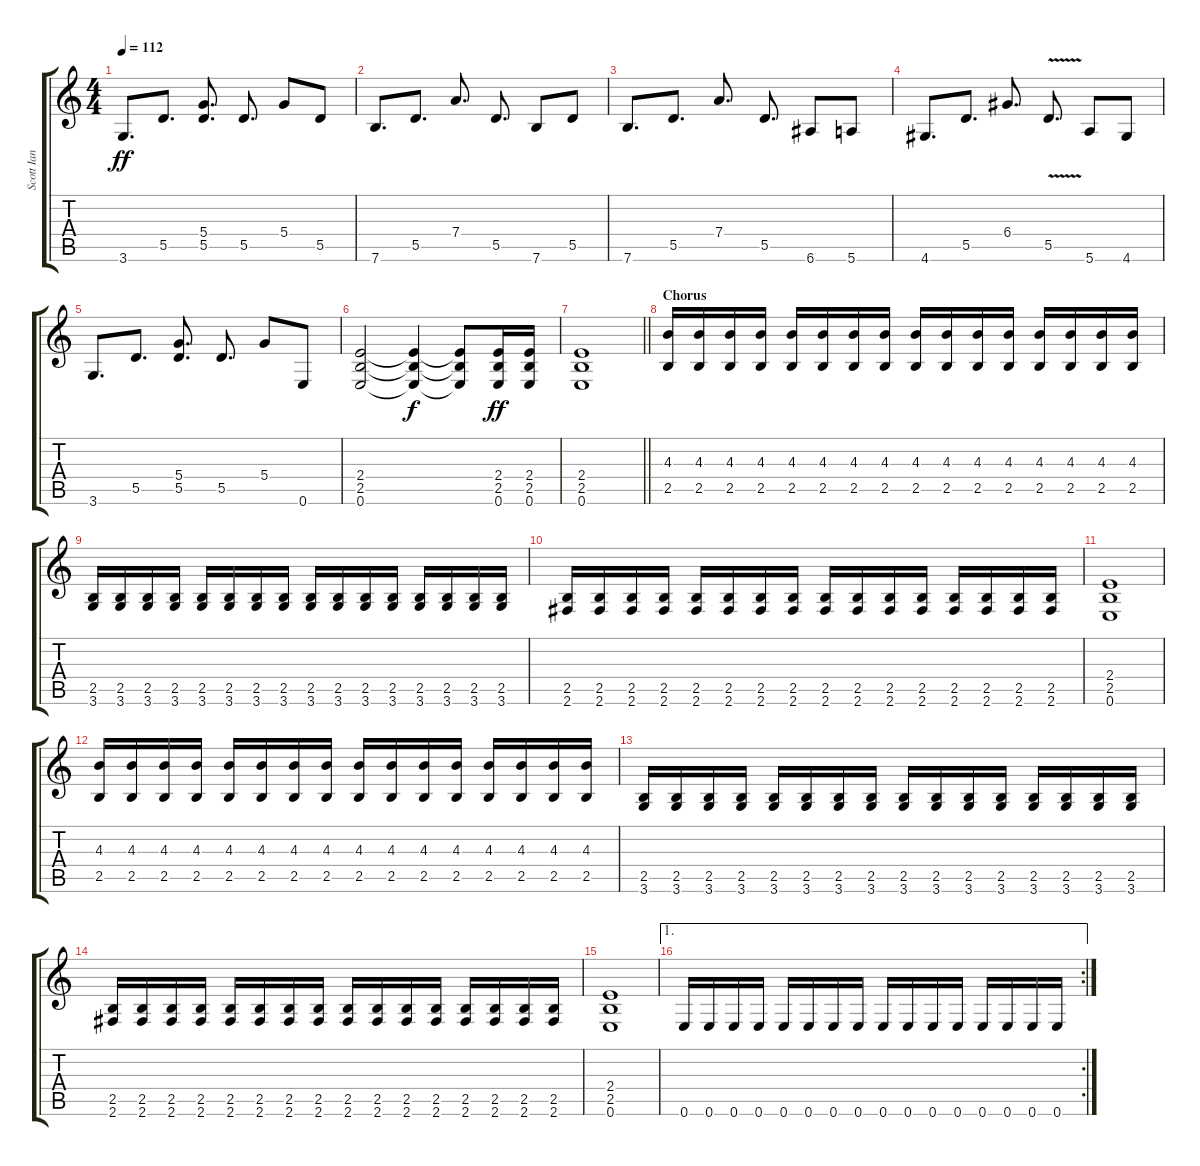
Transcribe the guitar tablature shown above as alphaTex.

\track ("Scott Ian" "Scott Ian") {instrument distortionguitar}
\staff {score tabs}
\tuning (E4 B3 G3 D3 A2 E2) {hide}
\ts (4 4)
\tempo 112
\clef g2
\ks c
3.6.8{d dy ff} 5.5.8{d} (5.4 5.5).8{d} 5.5.8{d} 5.4.8 5.5.8 |
7.6.8{d} 5.5.8{d} 7.4.8{d} 5.5.8{d} 7.6.8 5.5.8 |
7.6.8{d} 5.5.8{d} 7.4.8{d} 5.5.8{d} 6.6.8 5.6.8 |
4.6.8{d} 5.5.8{d} 6.4.8{d} 5.5{v}.8{d} 5.6.8 4.6.8 |
3.6.8{d} 5.5.8{d} (5.4 5.5).8{d} 5.5.8{d} 5.4.8 0.6.8 |
(2.4 2.5 0.6).2 (2.4{t} 2.5{t} 0.6{t}).4{dy f} (2.4{t} 2.5{t} 0.6{t}).8 (2.4 2.5 0.6).16{dy ff} (2.4 2.5 0.6).16 |
\barLineRight lightlight
(2.4 2.5 0.6).1 |
\section ("" "Chorus")
(4.3 2.5).16 (4.3 2.5).16 (4.3 2.5).16 (4.3 2.5).16 (4.3 2.5).16 (4.3 2.5).16 (4.3 2.5).16 (4.3 2.5).16 (4.3 2.5).16 (4.3 2.5).16 (4.3 2.5).16 (4.3 2.5).16 (4.3 2.5).16 (4.3 2.5).16 (4.3 2.5).16 (4.3 2.5).16 |
(2.5 3.6).16 (2.5 3.6).16 (2.5 3.6).16 (2.5 3.6).16 (2.5 3.6).16 (2.5 3.6).16 (2.5 3.6).16 (2.5 3.6).16 (2.5 3.6).16 (2.5 3.6).16 (2.5 3.6).16 (2.5 3.6).16 (2.5 3.6).16 (2.5 3.6).16 (2.5 3.6).16 (2.5 3.6).16 |
(2.5 2.6).16 (2.5 2.6).16 (2.5 2.6).16 (2.5 2.6).16 (2.5 2.6).16 (2.5 2.6).16 (2.5 2.6).16 (2.5 2.6).16 (2.5 2.6).16 (2.5 2.6).16 (2.5 2.6).16 (2.5 2.6).16 (2.5 2.6).16 (2.5 2.6).16 (2.5 2.6).16 (2.5 2.6).16 |
(2.4 2.5 0.6).1 |
(4.3 2.5).16 (4.3 2.5).16 (4.3 2.5).16 (4.3 2.5).16 (4.3 2.5).16 (4.3 2.5).16 (4.3 2.5).16 (4.3 2.5).16 (4.3 2.5).16 (4.3 2.5).16 (4.3 2.5).16 (4.3 2.5).16 (4.3 2.5).16 (4.3 2.5).16 (4.3 2.5).16 (4.3 2.5).16 |
(2.5 3.6).16 (2.5 3.6).16 (2.5 3.6).16 (2.5 3.6).16 (2.5 3.6).16 (2.5 3.6).16 (2.5 3.6).16 (2.5 3.6).16 (2.5 3.6).16 (2.5 3.6).16 (2.5 3.6).16 (2.5 3.6).16 (2.5 3.6).16 (2.5 3.6).16 (2.5 3.6).16 (2.5 3.6).16 |
(2.5 2.6).16 (2.5 2.6).16 (2.5 2.6).16 (2.5 2.6).16 (2.5 2.6).16 (2.5 2.6).16 (2.5 2.6).16 (2.5 2.6).16 (2.5 2.6).16 (2.5 2.6).16 (2.5 2.6).16 (2.5 2.6).16 (2.5 2.6).16 (2.5 2.6).16 (2.5 2.6).16 (2.5 2.6).16 |
(2.4 2.5 0.6).1 |
\ae 1
\rc 2
0.6.16 0.6.16 0.6.16 0.6.16 0.6.16 0.6.16 0.6.16 0.6.16 0.6.16 0.6.16 0.6.16 0.6.16 0.6.16 0.6.16 0.6.16 0.6.16
